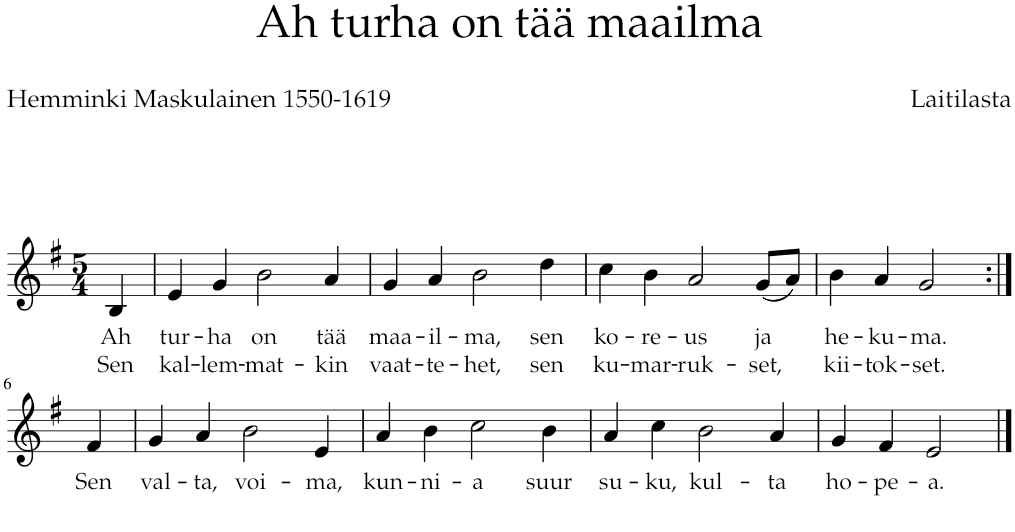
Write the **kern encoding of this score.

**kern	**text	**text
*part1	*part1	*part1
*staff1	*staff1	*staff1
*I"Staff	*	*
*clefG2	*	*
*k[f#]	*	*
*M5/4	*	*
=1	=1	=1
!	!LO:LY:b	!LO:LY:b
4B/	Ah	Sen
=2	=2	=2
!	!LO:LY:b	!LO:LY:b
4e/	tur-	kal-
!	!LO:LY:b	!LO:LY:b
4g/	-ha	-lem-
!	!LO:LY:b	!LO:LY:b
2b\	on	-mat-
!	!LO:LY:b	!LO:LY:b
4a/	tää	-kin
=3	=3	=3
!	!LO:LY:b	!LO:LY:b
4g/	maa-	vaat-
!	!LO:LY:b	!LO:LY:b
4a/	-il-	-te-
!	!LO:LY:b	!LO:LY:b
2b\	-ma,	-het,
!	!LO:LY:b	!LO:LY:b
4dd\	sen	sen
=4	=4	=4
!	!LO:LY:b	!LO:LY:b
4cc\	ko-	ku-
!	!LO:LY:b	!LO:LY:b
4b\	-re-	-mar-
!	!LO:LY:b	!LO:LY:b
2a/	-us	-ruk-
!	!LO:LY:b	!LO:LY:b
(8g/L	ja	-set,
8a/J)	.	.
=5	=5	=5
!	!LO:LY:b	!LO:LY:b
4b\	he-	kii-
!	!LO:LY:b	!LO:LY:b
4a/	-ku-	-tok-
!	!LO:LY:b	!LO:LY:b
2g/	-ma.	-set.
!!LO:LB:g=z
=6:|!	=6:|!	=6:|!
!	!LO:LY:b	!
4f#/	Sen	.
=7	=7	=7
!	!LO:LY:b	!
4g/	val-	.
!	!LO:LY:b	!
4a/	-ta,	.
!	!LO:LY:b	!
2b\	voi-	.
!	!LO:LY:b	!
4e/	-ma,	.
=8	=8	=8
!	!LO:LY:b	!
4a/	kun-	.
!	!LO:LY:b	!
4b\	-ni-	.
!	!LO:LY:b	!
2cc\	-a	.
!	!LO:LY:b	!
4b\	suur	.
=9	=9	=9
!	!LO:LY:b	!
4a/	su-	.
!	!LO:LY:b	!
4cc\	-ku,	.
!	!LO:LY:b	!
2b\	kul-	.
!	!LO:LY:b	!
4a/	-ta	.
=10	=10	=10
!	!LO:LY:b	!
4g/	ho-	.
!	!LO:LY:b	!
4f#/	-pe-	.
!	!LO:LY:b	!
2e/	-a.	.
==	==	==
*-	*-	*-
